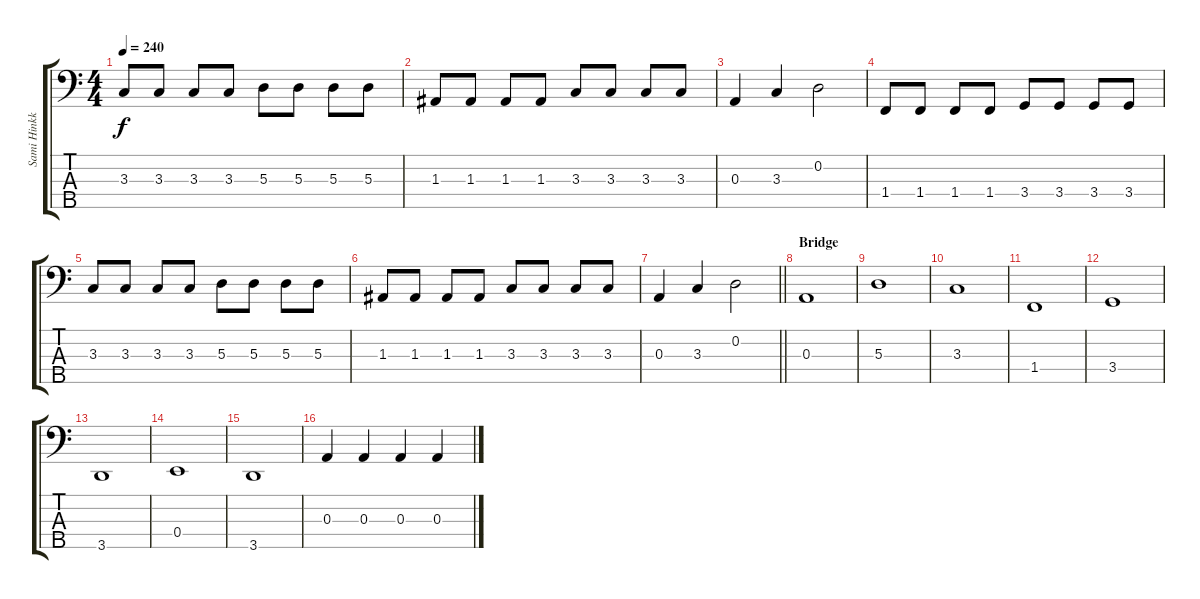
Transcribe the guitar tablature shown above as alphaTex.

\track ("Sami Hinkka" "Sami Hinkk") {instrument electricbassfinger}
\staff {score tabs}
\tuning (G2 D2 A1 E1 B0) {hide}
\ts (4 4)
\tempo 240
\clef f4
\ks c
3.3.8{dy f} 3.3.8 3.3.8 3.3.8 5.3.8 5.3.8 5.3.8 5.3.8 |
1.3.8 1.3.8 1.3.8 1.3.8 3.3.8 3.3.8 3.3.8 3.3.8 |
0.3.4 3.3.4 0.2.2 |
1.4.8 1.4.8 1.4.8 1.4.8 3.4.8 3.4.8 3.4.8 3.4.8 |
3.3.8 3.3.8 3.3.8 3.3.8 5.3.8 5.3.8 5.3.8 5.3.8 |
1.3.8 1.3.8 1.3.8 1.3.8 3.3.8 3.3.8 3.3.8 3.3.8 |
\barLineRight lightlight
0.3.4 3.3.4 0.2.2 |
\section ("" "Bridge")
0.3.1 |
5.3.1 |
3.3.1 |
1.4.1 |
3.4.1 |
3.5.1 |
0.4.1 |
3.5.1 |
0.3.4 0.3.4 0.3.4 0.3.4
